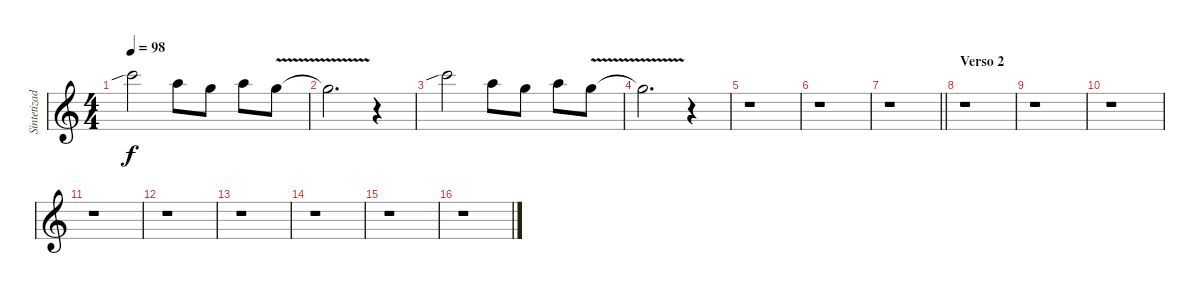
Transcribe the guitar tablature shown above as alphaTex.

\track ("Sintetizador" "Sintetizad") {instrument pad4choir}
\staff {score}
\tuning (E4 B3 G3 D3 A2 E2) {hide}
\ts (4 4)
\tempo 98
\clef g2
\ks c
20.1{sib}.2{dy f} 17.1.8 20.2.8 17.1.8 20.2{v}.8 |
20.2{t}.2{d} r.4 |
20.1{sib}.2 17.1.8 20.2.8 17.1.8 20.2{v}.8 |
20.2{t}.2{d} r.4 |
r.1 |
r.1 |
\barLineRight lightlight
r.1 |
\section ("" "Verso 2")
r.1 |
r.1 |
r.1 |
r.1 |
r.1 |
r.1 |
r.1 |
r.1 |
r.1
